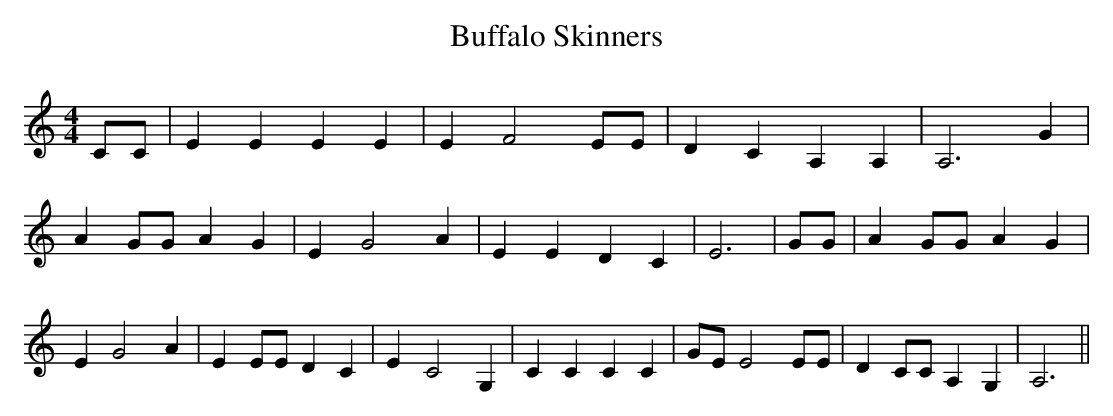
X:1
T:Buffalo Skinners
M:4/4
L:1/4
K:C
 C/2C/2| E E E E| E F2 E/2E/2| D C A, A,| A,3 G| A G/2G/2 A G| E G2 A|\
 E E D C| E3| G/2G/2| A G/2G/2 A G| E G2 A| E E/2E/2 D C| E- C2 G,|\
 C C C C| G/2E/2 E2 E/2E/2| D C/2C/2 A, G,| A,3||
